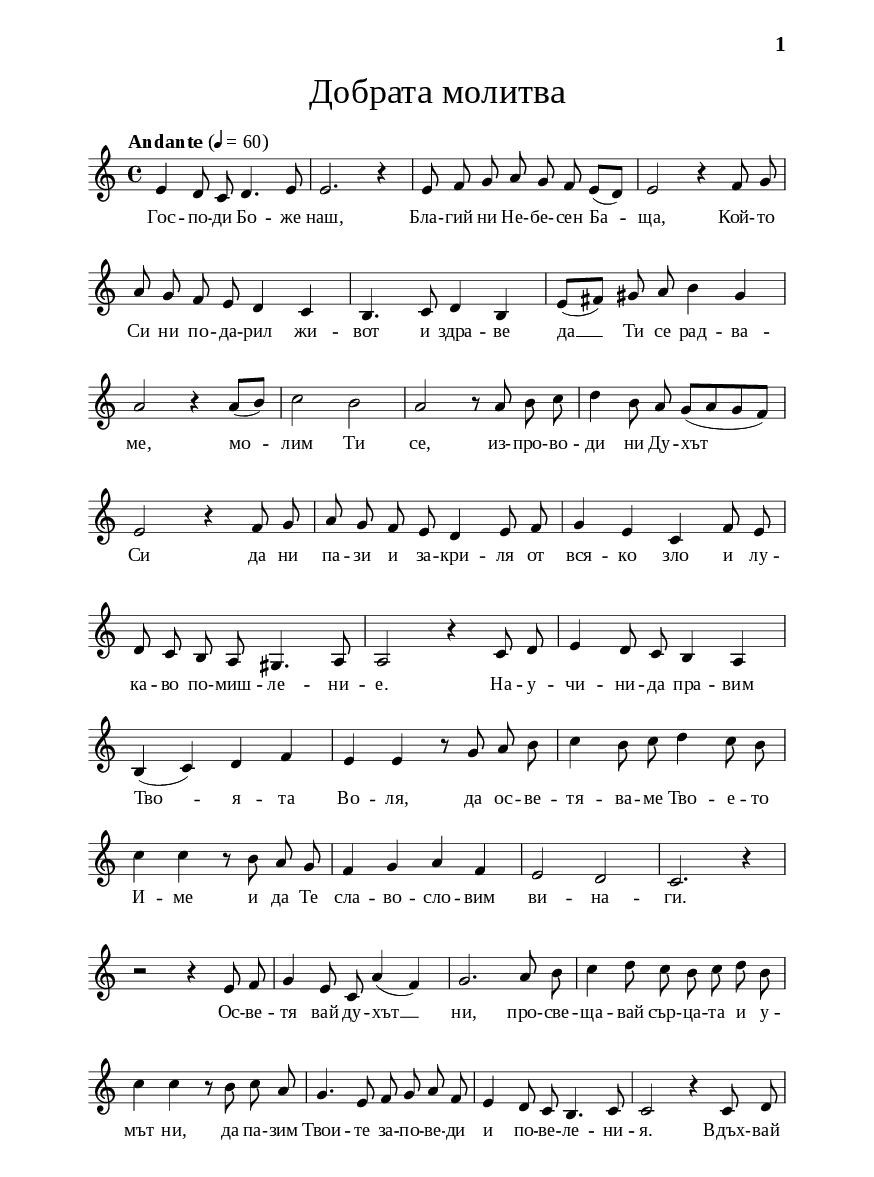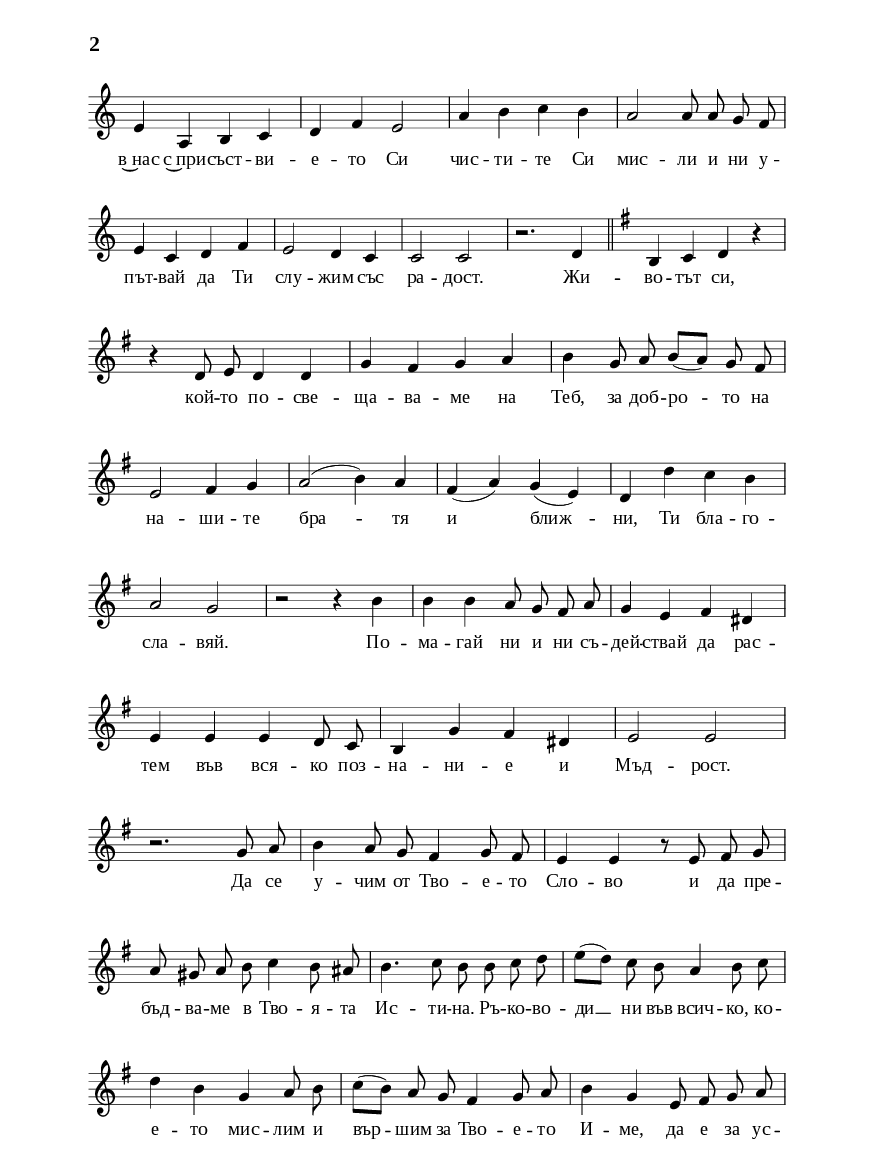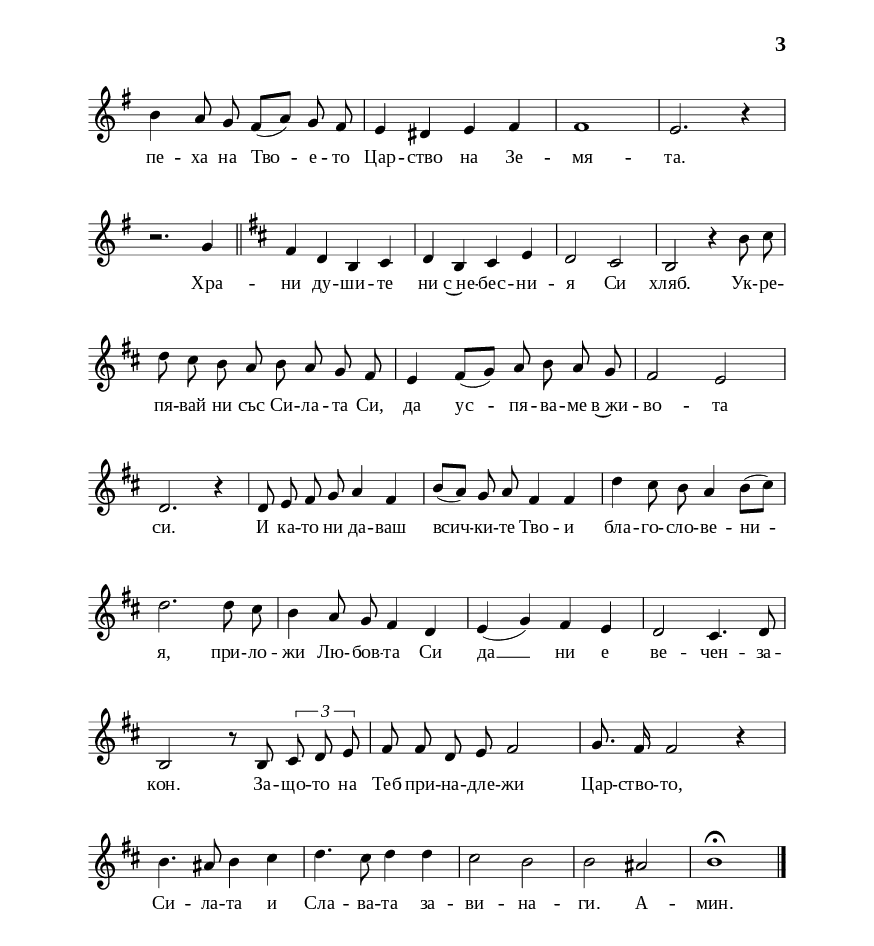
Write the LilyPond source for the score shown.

\version "2.24.3"

% include paper part and global functions
\include "include/globals.ily"

\bookpart {
  \label #'ref253
  \tocItem \markup "Добрата молитва "
  \include "include/bookpart-paper.ily"
  \score {
    \layout {
      indent = 0.0\cm % remove first line indentation
      ragged-last = ##f % do spread last line to fill the whole space
      \override Staff.BarLine.thick-thickness = #4 %make the end and repeat bars thiner
      \override Score.VoltaBracket.font-size = #-1.7 % make the repeat number fontsize smaller


      \context {
        \Score
        \omit BarNumber %remove bar numbers
        \override MetronomeMark.font-size = #1.5 % increase the tempo fontsize
        \override TupletNumber.font-size = #0.4 % increase the triol number

      } % context

      \context {
        % change staff size
        \Staff
        \override StaffSymbol.thickness = #0.5
        \override BarLine.hair-thickness = #1
        %\override StaffSymbol.ledger-line-thickness = #'(0 . 0)
      }

      \context {
        % adjust space between staff and lyrics and between the two lyric lines
        \Lyrics
        \override VerticalAxisGroup.nonstaff-relatedstaff-spacing = #'((padding . 1))
        \override VerticalAxisGroup.nonstaff-nonstaff-spacing = #'((minimum-distance . 2))
        includeGraceNotes = ##t
      }
    } % layout

    \new Voice  \absolute {
      \clef treble
      \key c \major
      \time 4/4
      \tempoFunc "Andante" 4 "60"
      \autoBeamOff
      e'4  d'8  c'8  d'4.
      e'8 | % 2
      e'2. r4 | % 3
      e'8  f'8  g'8  a'8  g'8
      f'8  e'8 ( [  d'8 ) ] | % 4
      e'2 r4  f'8  g'8 \break | % 5
      a'8  g'8  f'8  e'8  d'4
      c'4 | % 6
      b4.  c'8  d'4  b4 | % 7
      e'8 ( [  fis'8 ) ]  gis'8  a'8
      b'4  gis'4 | \break % 8
      a'2 r4  a'8 ( [  b'8 ) ] | % 9
      c''2  b'2 |
      a'2 r8  a'8  b'8  c''8 | % 11
      d''4  b'8  a'8  g'8 ( [  a'8
      g'8  f'8 ) ] | \break % 12
      e'2 r4  f'8  g'8 | % 13
      a'8  g'8  f'8  e'8  d'4
      e'8  f'8 | % 14
      g'4  e'4  c'4  f'8  e'8 | \break % 15
      d'8  c'8  b8  a8  gis4.
      a8 | % 16
      a2 r4  c'8  d'8 | % 17
      e'4  d'8  c'8  b4  a4 | \break % 18
      b4 (  c'4 )  d'4  f'4 | % 19
      e'4  e'4 r8  g'8  a'8  b'8 |

      c''4  b'8  c''8  d''4
      c''8  b'8 |  \break % 21
      c''4  c''4 r8  b'8  a'8
      g'8 | % 22
      f'4  g'4  a'4  f'4 | % 23
      e'2  d'2  | % 24
      c'2. r4 | \break % 25
      r2 r4  e'8  f'8 | % 26
      g'4  e'8  c'8  a'4 (  f'4 ) | % 27
      g'2.  a'8  b'8 | % 28
      c''4  d''8  c''8  b'8
      c''8  d''8  b'8 \break | % 29
      c''4  c''4 r8  b'8  c''8
      a'8 |
      g'4.  e'8  f'8  g'8  a'8
      f'8 | % 31
      e'4  d'8  c'8  b4.  c'8 | % 32
      c'2 r4  c'8  d'8 \break | % 33
      e'4  a4  b4  c'4 | % 34
      d'4  f'4  e'2 | % 35
      a'4  b'4  c''4  b'4 | % 36
      a'2  a'8  a'8  g'8  f'8 | \break % 37
      e'4  c'4  d'4  f'4  | % 38
      e'2  d'4  c'4 | % 39
      c'2  c'2 |
      r2.  d'4 \bar "||"
      \key g \major  b4  c'4  d'4 r4 |\break % 42
      r4  d'8  e'8  d'4  d'4 | % 43
      g'4  fis'4  g'4  a'4 | % 44
      b'4  g'8  a'8  b'8 ( [  a'8 )
      ]  g'8  fis'8 | \break % 45
      e'2  fis'4  g'4 |  % 46
      a'2 (  b'4 )  a'4 | % 47
      fis'4 (  a'4 )  g'4 (  e'4 ) | % 48
      d'4  d''4  c''4  b'4 | \break % 49
      a'2  g'2 |
      r2 r4  b'4 | % 51
      b'4  b'4  a'8  g'8  fis'8
      a'8 | % 52
      g'4  e'4  fis'4  dis'4 | \break % 53
      e'4  e'4  e'4  d'8  c'8  | % 54
      b4  g'4  fis'4  dis'4 | % 55
      e'2  e'2 | \break % 56
      r2.  g'8  a'8 | % 57
      b'4  a'8  g'8  fis'4  g'8
      fis'8 | % 58
      e'4  e'4 r8  e'8  fis'8  g'8
      \break | % 59
      a'8  gis'8  a'8  b'8  c''4
      b'8  ais'8 |
      b'4.  c''8  b'8  b'8
      c''8  d''8 | % 61
      e''8 ( [  d''8 ) ]  c''8  b'8
      a'4  b'8  c''8 | \break % 62
      d''4  b'4  g'4  a'8  b'8 | % 63
      c''8 ( [  b'8 ) ]  a'8  g'8
      fis'4  g'8  a'8 | % 64
      b'4  g'4  e'8  fis'8  g'8
      a'8 | \break % 65
      b'4  a'8  g'8  fis'8 ( [  a'8
      ) ]  g'8  fis'8 | % 66
      e'4  dis'4  e'4  fis'4 | % 67
      fis'1  | % 68
      e'2. r4 | \break % 69
      r2.  g'4 \bar "||"
      \key b \minor  fis'4  d'4  b4  cis'4 | % 71
      d'4  b4  cis'4  e'4 | % 72
      d'2  cis'2 | % 73
      b2 r4  b'8  cis''8 \break | % 74
      d''8  cis''8  b'8  a'8
      b'8  a'8  g'8  fis'8 | % 75
      e'4  fis'8 ( [  g'8 ) ]  a'8
      b'8  a'8  g'8 | % 76
      fis'2  e'2 \break | % 77
      d'2. r4  | % 78
      d'8  e'8  fis'8  g'8  a'4
      fis'4 | % 79
      b'8 ( [  a'8 ) ]  g'8  a'8  fis'4
      fis'4 |
      d''4  cis''8  b'8  a'4
      b'8 ( [  cis''8 ) ] | \break % 81
      d''2.  d''8  cis''8  | % 82
      b'4  a'8  g'8  fis'4  d'4 | % 83
      e'4 (  g'4 )  fis'4  e'4 | % 84
      d'2  cis'4.  d'8 |\break % 85
      b2 r8  b8 \times 2/3 {
        cis'8  d'8  e'8
      }
      | % 86
      fis'8  fis'8  d'8  e'8  fis'2
      | % 87
      g'8.  fis'16  fis'2 r4   \break | % 88
      b'4.  ais'8  b'4  cis''4 | % 89
      d''4.  cis''8  d''4  d''4 |

      cis''2  b'2 | % 91
      b'2  ais'2 | % 92
      b'1 \fermata \bar "|."
    }

    \addlyrics {
      Гос -- по -- ди Бо -- же наш,
      "Бла-" -- гий ни "Не-" -- "бе-" -- сен Ба -- ща, "Кой-"
      -- то Си ни по -- да -- рил жи -- вот и здра --
      ве да  __ Ти се рад -- ва -- ме, мо -- лим Ти се,
      "из-" -- "про-" -- во -- ди ни Ду --
      хът Си да ни па -- зи и за -- кри -- ля от вся --
      ко зло и лу -- ка -- во "по-" -- миш -- ле -- ни
      -- е. На -- у -- чи -- ни -- да пра -- вим Тво
      -- я -- та Во -- ля, да ос -- ве -- тя -- ва
      -- ме Тво -- е -- то И -- ме и да Те сла --
      во -- сло -- вим ви -- на -- ги. Ос -- ве -- тя
      вай ду -- хът __ ни, "про-" -- све -- ща -- вай
      "сър-"  -- ца -- та и у -- мът ни, да "па-" -- зим
      Твои -- те за -- по -- ве -- ди и по -- ве
      -- ле -- ни -- я. "Вдъх-" -- вай в~нас с~при -- съст --
      ви -- е -- то Си чис -- ти -- те Си мис -- ли
      и ни у -- път -- вай да Ти слу -- жим със ра
      -- дост. Жи -- во -- тът си, кой -- то по -- све
      -- ща -- ва -- ме на Теб, за доб -- ро -- то
      на на -- ши -- те бра -- тя и  ближ
      -- ни, Ти бла -- го -- сла -- вяй. По -- ма --
      гай ни и ни съ -- дей -- ствай да рас -- тем
      във вся -- ко поз -- на -- ни -- е и Мъд --
      рост. Да се у -- чим от Тво -- е -- то Сло --
      во и да пре -- бъд -- ва -- ме в Тво -- я --
      та Ис -- ти -- на. Ръ -- ко -- во -- ди __  ни
      във всич -- ко, ко -- е -- то мис -- лим и вър
      -- шим за Тво -- е -- то И -- ме, да е за
      ус -- пе -- ха на Тво -- е -- то Цар -- ство
      на Зе -- мя -- та. Хра -- ни ду -- ши -- те ни
      с~не -- бес -- ни -- я Си хляб. "Ук-" -- ре -- пя --
      вай ни със Си -- ла -- та Си, да ус -- пя
      -- ва -- ме в~жи -- во -- та си. И ка -- то ни
      да -- ваш всич -- ки -- те Тво -- и бла --
      "го-" -- "сло-" -- ве -- ни -- я, "при-" -- ло -- жи
      "Лю-" -- бов -- та Си да  __ ни е ве -- чен --
      за -- кон. За -- що -- то на Теб при -- на --
      дле -- жи Цар -- "ство-" -- то, Си -- ла -- та и Сла
      -- ва -- та за -- ви -- на -- ги. А -- мин.}

      \header {
        title = \titleFunc #'ref_desc_20 "Добрата молитва" "Dobrata molitva"
      }

      \midi{}

    } % score




  } % bookpart

  % Più mosso
  %
